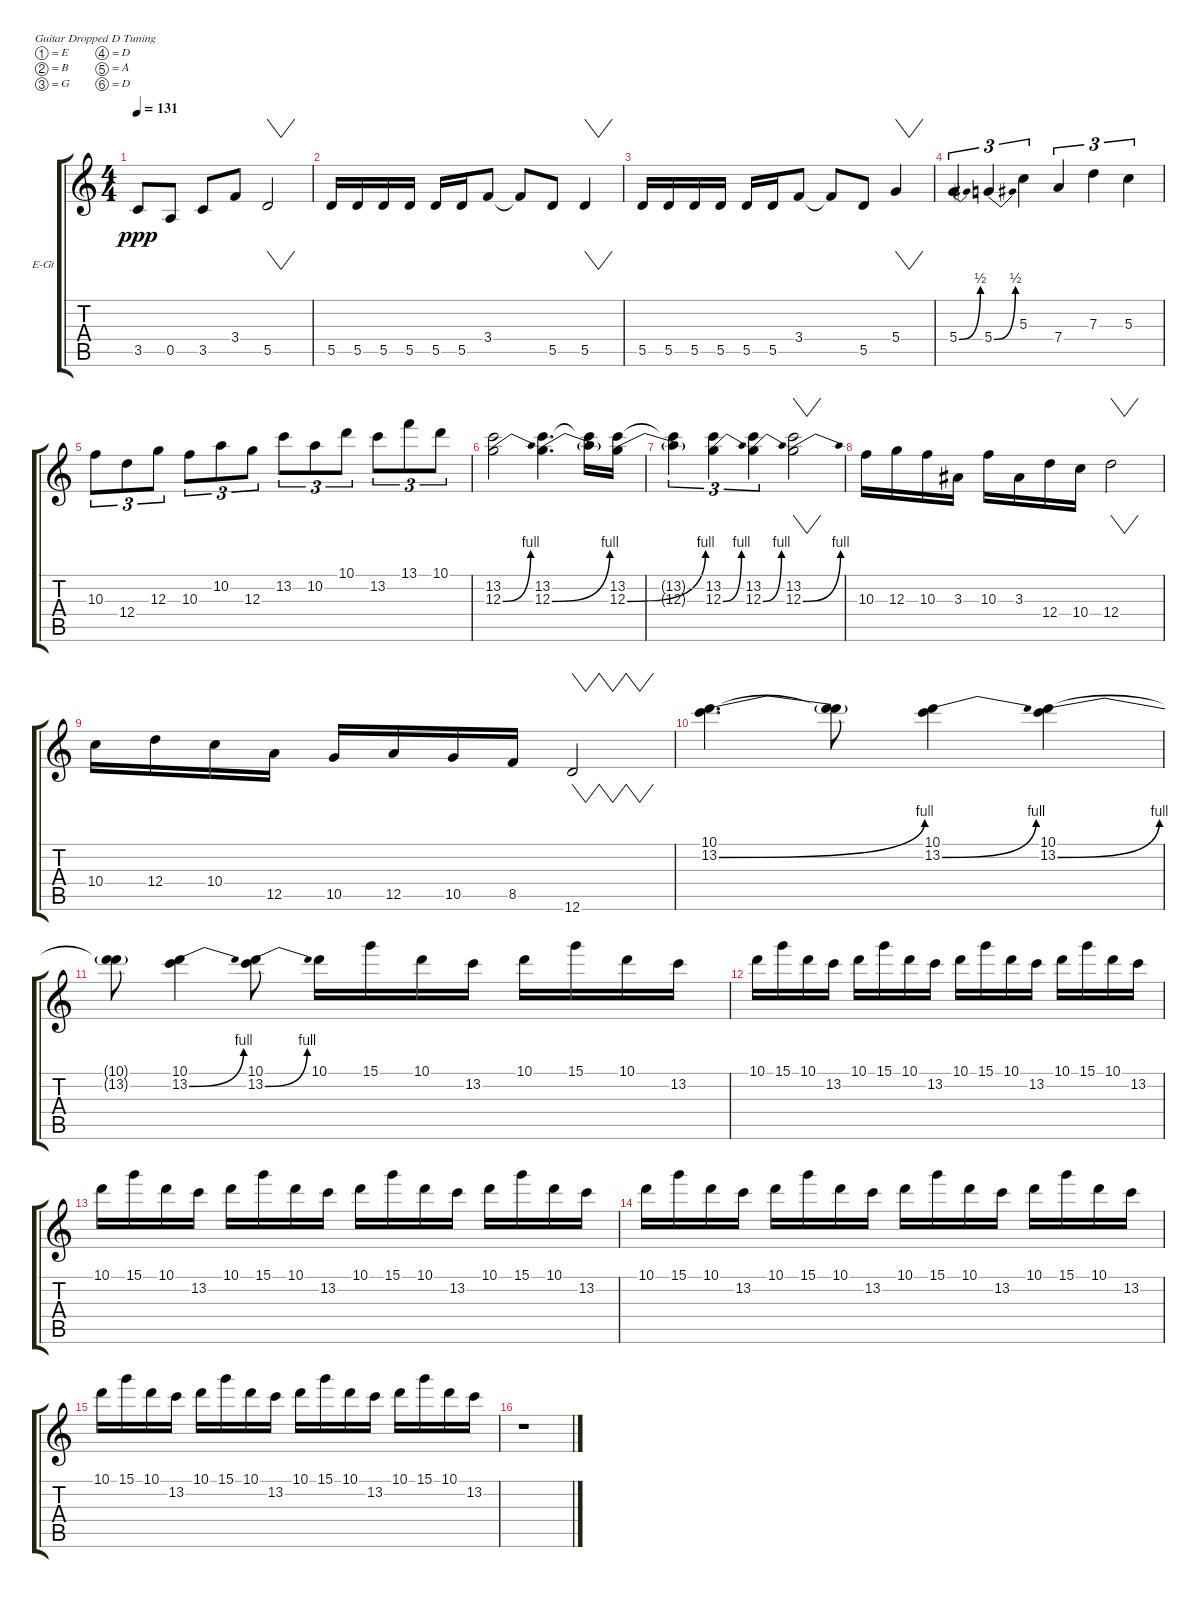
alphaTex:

\bracketExtendMode groupsimilarinstruments
\firstSystemTrackNameOrientation horizontal
\otherSystemsTrackNameOrientation horizontal
\track ("lead" "E-Gt") {instrument acousticgrandpiano}
\staff {score tabs}
\tuning (E4 B3 G3 D3 A2 D2)
\displaytranspose 12
\ts (4 4)
\tempo 131
\clef g2
\ks c
3.5.8{dy ppp} 0.5.8 3.5.8 3.4.8 5.5.2{vw} |
5.5.16 5.5.16 5.5.16 5.5.16 5.5.16 5.5.16 3.4.8 3.4{t}.8 5.5.8 5.5.4{vw} |
5.5.16 5.5.16 5.5.16 5.5.16 5.5.16 5.5.16 3.4.8 3.4{t}.8 5.5.8 5.4.4{vw} |
5.4{be (bend 0 0 60 2)}.4{tu (3 2)} 5.4{be (bend 0 0 60 2)}.4{tu (3 2)} 5.3.4{tu (3 2)} 7.4.4{tu (3 2)} 7.3.4{tu (3 2)} 5.3.4{tu (3 2)} |
10.3.8{tu (3 2)} 12.4.8{tu (3 2)} 12.3.8{tu (3 2)} 10.3.8{tu (3 2)} 10.2.8{tu (3 2)} 12.3.8{tu (3 2)} 13.2.8{tu (3 2)} 10.2.8{tu (3 2)} 10.1.8{tu (3 2)} 13.2.8{tu (3 2)} 13.1.8{tu (3 2)} 10.1.8{tu (3 2)} |
(13.2 12.3{be (bend 0 0 60 4)}).2 (13.2 12.3{be (bend 0 0 60 4)}).4{d} (13.2{t} 12.3{t}).16 (13.2 12.3{be (bend 0 0 60 4)}).16 |
(13.2{t} 12.3{t}).4{tu (3 2)} (13.2 12.3{be (bend 0 0 60 4)}).4{tu (3 2)} (13.2 12.3{be (bend 0 0 60 4)}).4{tu (3 2)} (13.2 12.3{be (bend 0 0 60 4)}).2{vw} |
10.3.16 12.3.16 10.3.16 3.3.16 10.3.16 3.3.16 12.4.16 10.4.16 12.4.2{vw} |
10.4.16 12.4.16 10.4.16 12.5.16 10.5.16 12.5.16 10.5.16 8.5.16 12.6.2{vw} |
(10.1 13.2{be (bend 0 0 60 4)}).4{d} (10.1{t} 13.2{t}).8 (10.1 13.2{be (bend 0 0 60 4)}).4 (10.1 13.2{be (bend 0 0 60 4)}).4 |
(10.1{t} 13.2{t}).8 (10.1 13.2{be (bend 0 0 60 4)}).4 (10.1 13.2{be (bend 0 0 60 4)}).8 10.1.16 15.1.16 10.1.16 13.2.16 10.1.16 15.1.16 10.1.16 13.2.16 |
10.1.16 15.1.16 10.1.16 13.2.16 10.1.16 15.1.16 10.1.16 13.2.16 10.1.16 15.1.16 10.1.16 13.2.16 10.1.16 15.1.16 10.1.16 13.2.16 |
10.1.16 15.1.16 10.1.16 13.2.16 10.1.16 15.1.16 10.1.16 13.2.16 10.1.16 15.1.16 10.1.16 13.2.16 10.1.16 15.1.16 10.1.16 13.2.16 |
10.1.16 15.1.16 10.1.16 13.2.16 10.1.16 15.1.16 10.1.16 13.2.16 10.1.16 15.1.16 10.1.16 13.2.16 10.1.16 15.1.16 10.1.16 13.2.16 |
10.1.16 15.1.16 10.1.16 13.2.16 10.1.16 15.1.16 10.1.16 13.2.16 10.1.16 15.1.16 10.1.16 13.2.16 10.1.16 15.1.16 10.1.16 13.2.16 |
r.1
